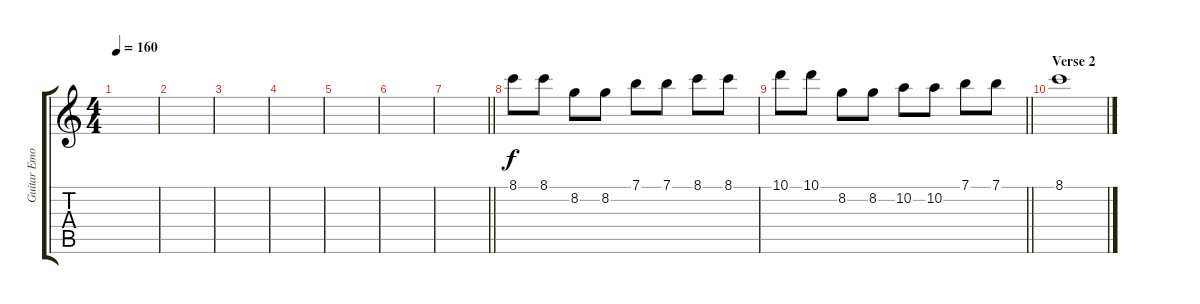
\track ("Guitar Emo" "Guitar Emo") {instrument overdrivenguitar}
\staff {score tabs}
\tuning (E4 B3 G3 D3 A2 E2) {hide}
\ts (4 4)
\tempo 160
\clef g2
\ks c
|
|
|
|
|
|
\barLineRight lightlight
|
8.1.8 8.1.8 8.2.8 8.2.8 7.1.8 7.1.8 8.1.8 8.1.8 |
\barLineRight lightlight
10.1.8 10.1.8 8.2.8 8.2.8 10.2.8 10.2.8 7.1.8 7.1.8 |
\section ("" "Verse 2")
8.1.1{volume 1}
